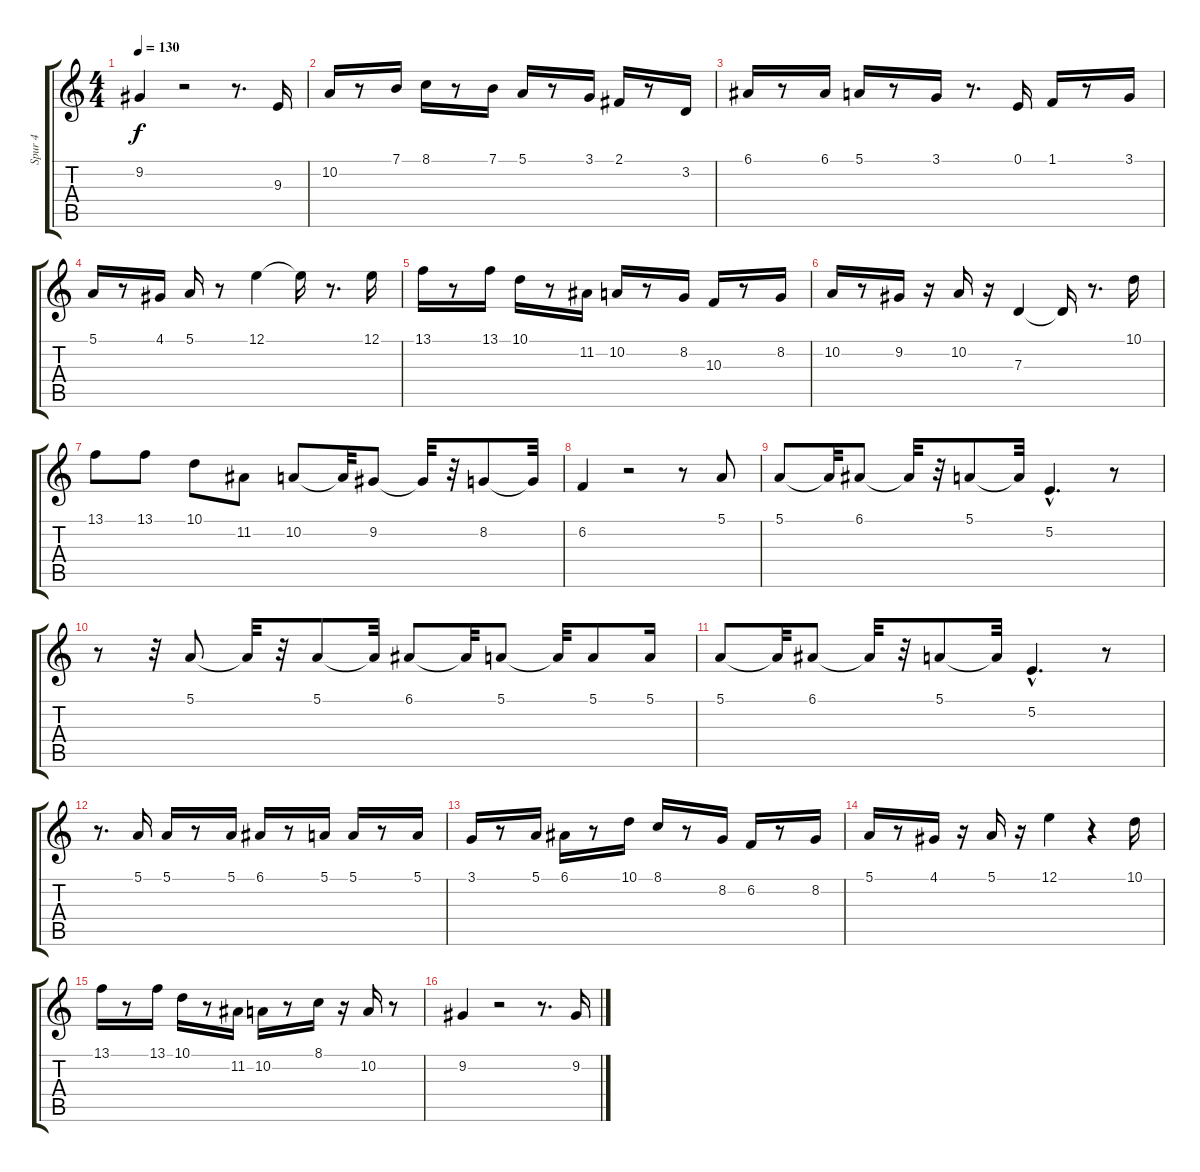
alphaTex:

\track ("Spur 4" "Spur 4") {instrument lead5charang}
\staff {score tabs}
\tuning (E4 B3 G3 D3 A2 E2) {hide}
\ts (4 4)
\tempo 130
\clef g2
\ks c
9.2{t}.4{dy f} r.2 r.8{d} 9.3.16 |
10.2.16 r.8 7.1.16 8.1.16 r.8 7.1.16 5.1.16 r.8 3.1.16 2.1.16 r.8 3.2.16 |
6.1.16 r.8 6.1.16 5.1.16 r.8 3.1.16 r.8{d} 0.1.16 1.1.16 r.8 3.1.16 |
5.1.16 r.8 4.1.16 5.1.16 r.8 12.1.4 12.1{t}.16 r.8{d} 12.1.16 |
13.1.16 r.8 13.1.16 10.1.16 r.8 11.2.16 10.2.16 r.8 8.2.16 10.3.16 r.8 8.2.16 |
10.2.16 r.8 9.2.16 r.16 10.2.16 r.16 7.3.4 7.3{t}.16 r.8{d} 10.1.16 |
13.1.8 13.1.8 10.1.8 11.2.8 10.2.8 10.2{t}.32 9.2.8 9.2{t}.32 r.32 8.2.8 8.2{t}.32 |
6.2.4 r.2 r.8 5.1.8 |
5.1.8 5.1{t}.32 6.1.8 6.1{t}.32 r.32 5.1.8 5.1{t}.32 5.2{hac}.4{d} r.8 |
r.8 r.32 5.1.8 5.1{t}.32 r.32 5.1.8 5.1{t}.32 6.1.8 6.1{t}.32 5.1.8 5.1{t}.32 5.1.8 5.1.16 |
5.1.8 5.1{t}.32 6.1.8 6.1{t}.32 r.32 5.1.8 5.1{t}.32 5.2{hac}.4{d} r.8 |
r.8{d} 5.1.16 5.1.16 r.8 5.1.16 6.1.16 r.8 5.1.16 5.1.16 r.8 5.1.16 |
3.1.16 r.8 5.1.16 6.1.16 r.8 10.1.16 8.1.16 r.8 8.2.16 6.2.16 r.8 8.2.16 |
5.1.16 r.8 4.1.16 r.16 5.1.16 r.16 12.1.4 r.4 10.1.16 |
13.1.16 r.8 13.1.16 10.1.16 r.8 11.2.16 10.2.16 r.8 8.1.16 r.16 10.2.16 r.8 |
9.2.4 r.2 r.8{d} 9.2.16
